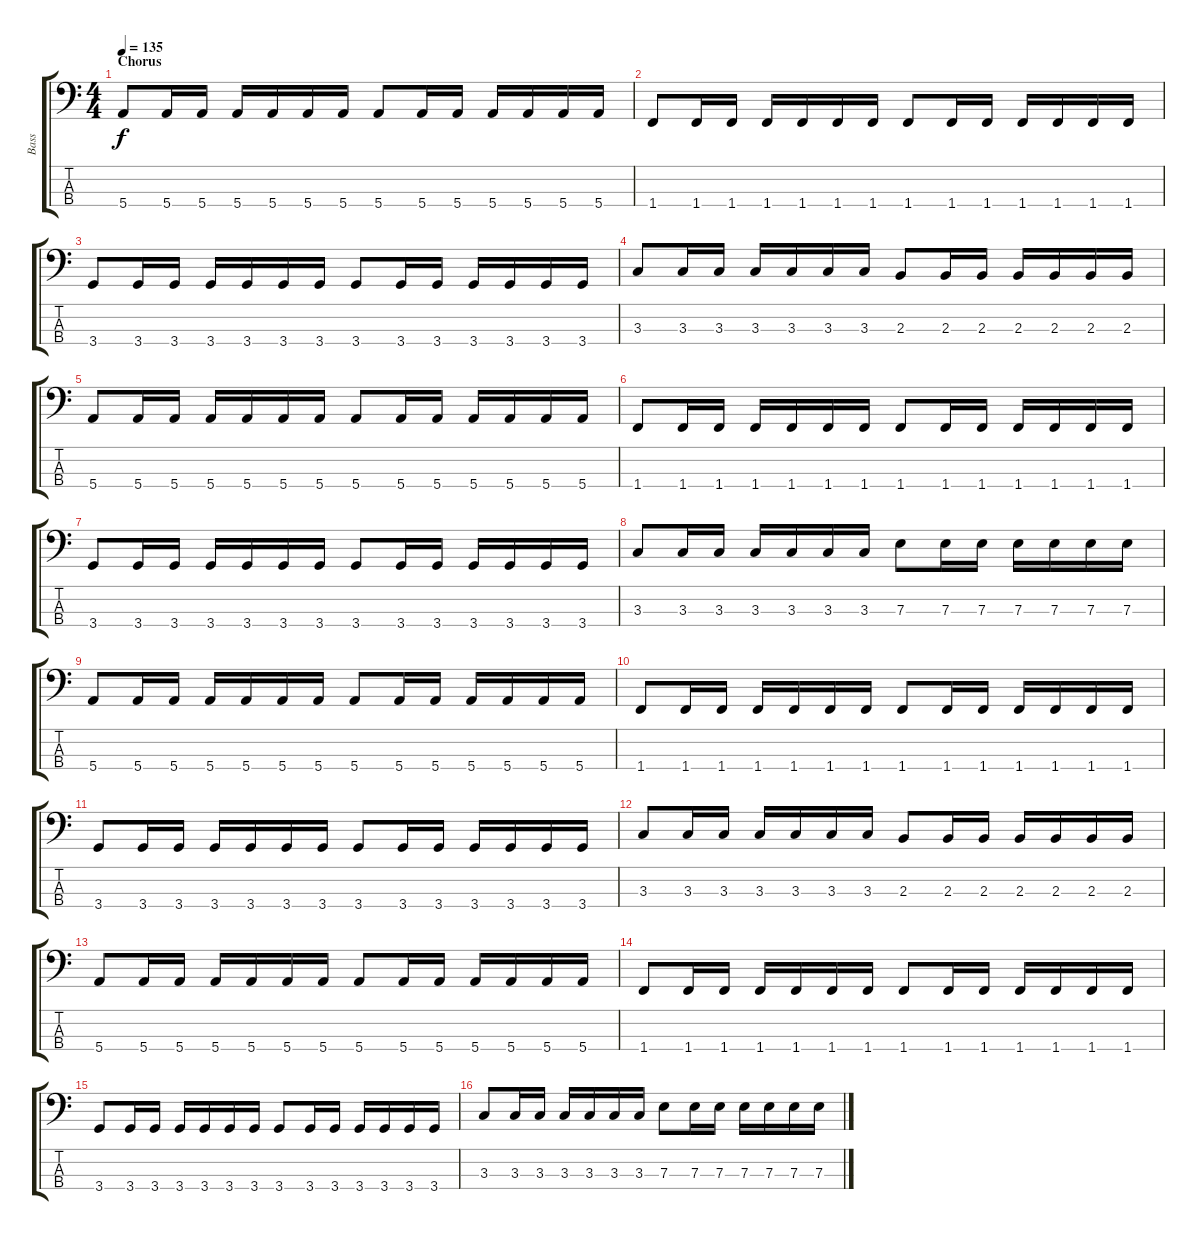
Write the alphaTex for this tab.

\track ("Bass" "Bass") {instrument electricbassfinger}
\staff {score tabs}
\tuning (G2 D2 A1 E1) {hide}
\ts (4 4)
\section ("" "Chorus")
\tempo 135
\clef f4
\ks c
5.4.8{dy f} 5.4.16 5.4.16 5.4.16 5.4.16 5.4.16 5.4.16 5.4.8 5.4.16 5.4.16 5.4.16 5.4.16 5.4.16 5.4.16 |
1.4.8 1.4.16 1.4.16 1.4.16 1.4.16 1.4.16 1.4.16 1.4.8 1.4.16 1.4.16 1.4.16 1.4.16 1.4.16 1.4.16 |
3.4.8 3.4.16 3.4.16 3.4.16 3.4.16 3.4.16 3.4.16 3.4.8 3.4.16 3.4.16 3.4.16 3.4.16 3.4.16 3.4.16 |
3.3.8 3.3.16 3.3.16 3.3.16 3.3.16 3.3.16 3.3.16 2.3.8 2.3.16 2.3.16 2.3.16 2.3.16 2.3.16 2.3.16 |
5.4.8 5.4.16 5.4.16 5.4.16 5.4.16 5.4.16 5.4.16 5.4.8 5.4.16 5.4.16 5.4.16 5.4.16 5.4.16 5.4.16 |
1.4.8 1.4.16 1.4.16 1.4.16 1.4.16 1.4.16 1.4.16 1.4.8 1.4.16 1.4.16 1.4.16 1.4.16 1.4.16 1.4.16 |
3.4.8 3.4.16 3.4.16 3.4.16 3.4.16 3.4.16 3.4.16 3.4.8 3.4.16 3.4.16 3.4.16 3.4.16 3.4.16 3.4.16 |
3.3.8 3.3.16 3.3.16 3.3.16 3.3.16 3.3.16 3.3.16 7.3.8 7.3.16 7.3.16 7.3.16 7.3.16 7.3.16 7.3.16 |
5.4.8 5.4.16 5.4.16 5.4.16 5.4.16 5.4.16 5.4.16 5.4.8 5.4.16 5.4.16 5.4.16 5.4.16 5.4.16 5.4.16 |
1.4.8 1.4.16 1.4.16 1.4.16 1.4.16 1.4.16 1.4.16 1.4.8 1.4.16 1.4.16 1.4.16 1.4.16 1.4.16 1.4.16 |
3.4.8 3.4.16 3.4.16 3.4.16 3.4.16 3.4.16 3.4.16 3.4.8 3.4.16 3.4.16 3.4.16 3.4.16 3.4.16 3.4.16 |
3.3.8 3.3.16 3.3.16 3.3.16 3.3.16 3.3.16 3.3.16 2.3.8 2.3.16 2.3.16 2.3.16 2.3.16 2.3.16 2.3.16 |
5.4.8 5.4.16 5.4.16 5.4.16 5.4.16 5.4.16 5.4.16 5.4.8 5.4.16 5.4.16 5.4.16 5.4.16 5.4.16 5.4.16 |
1.4.8 1.4.16 1.4.16 1.4.16 1.4.16 1.4.16 1.4.16 1.4.8 1.4.16 1.4.16 1.4.16 1.4.16 1.4.16 1.4.16 |
3.4.8 3.4.16 3.4.16 3.4.16 3.4.16 3.4.16 3.4.16 3.4.8 3.4.16 3.4.16 3.4.16 3.4.16 3.4.16 3.4.16 |
3.3.8 3.3.16 3.3.16 3.3.16 3.3.16 3.3.16 3.3.16 7.3.8 7.3.16 7.3.16 7.3.16 7.3.16 7.3.16 7.3.16
